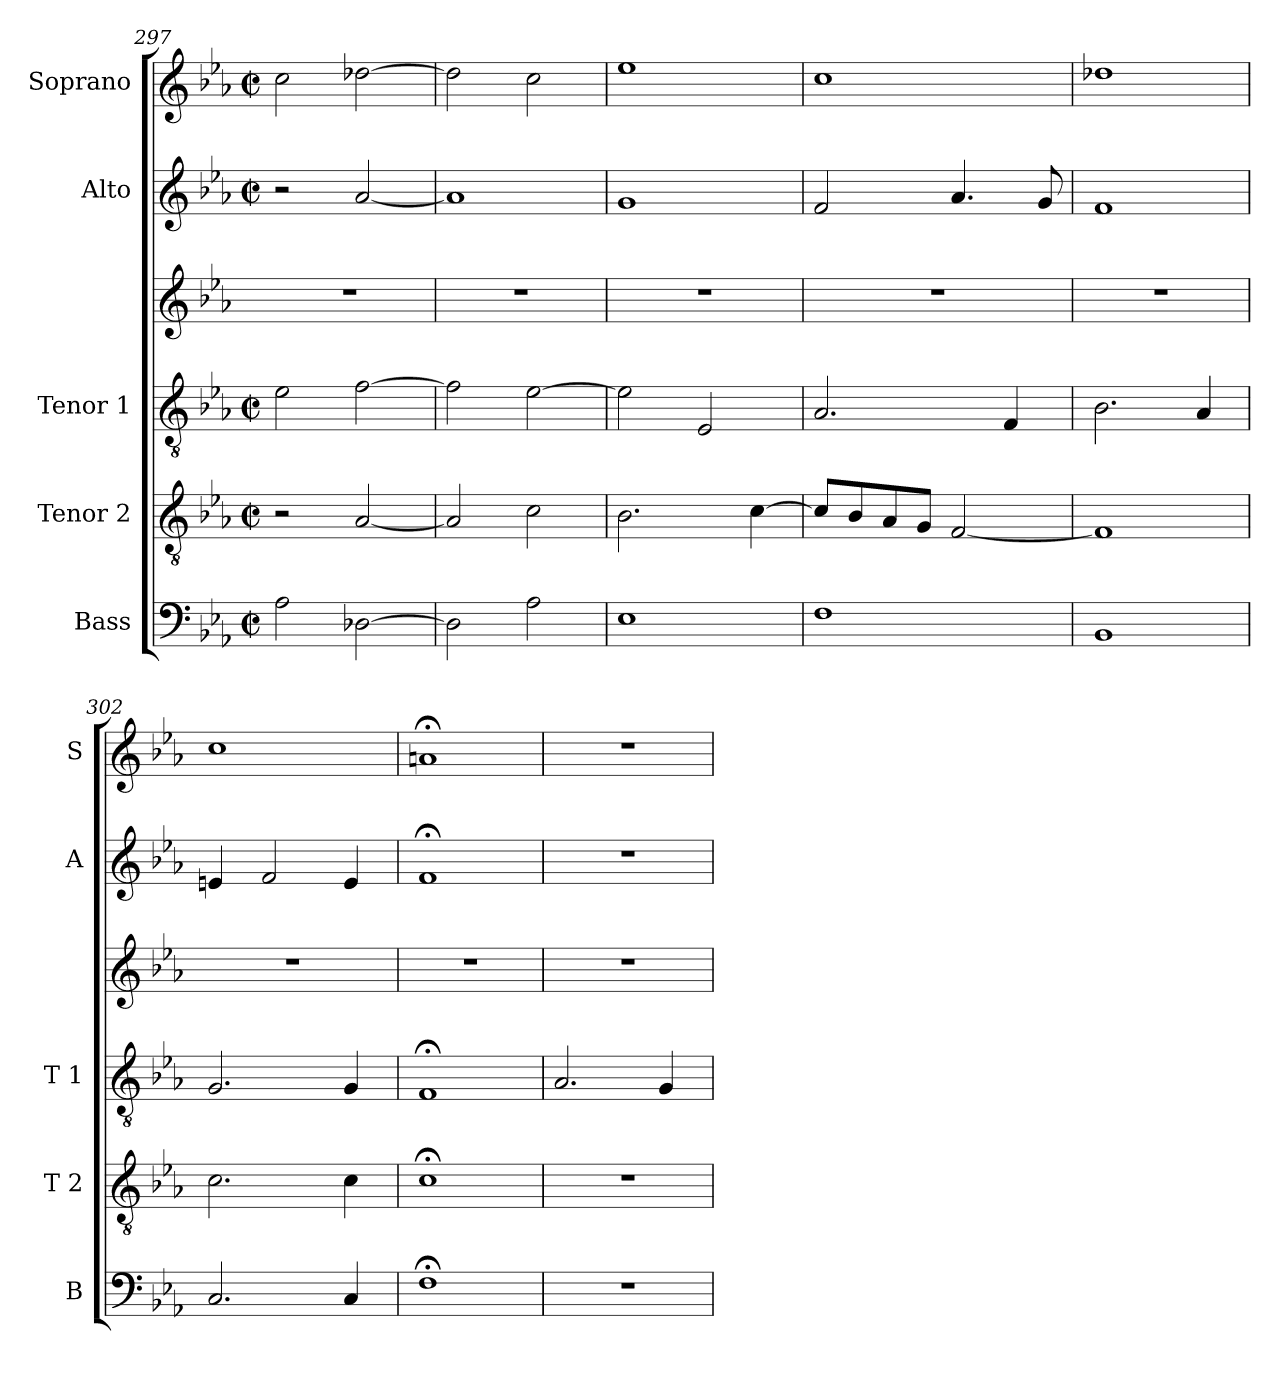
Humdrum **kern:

**kern	**kern	**kern	**kern	**kern	**kern
*part6	*part5	*part4	*part3	*part2	*part1
*staff6	*staff5	*staff4	*staff3	*staff2	*staff1
*I"Bass	*I"Tenor 2	*I"Tenor 1	*	*I"Alto	*I"Soprano
*I'B	*I'T 2	*I'T 1	*	*I'A	*I'S
!!LO:LB:g=z
*clefF4	*clefGv2	*clefGv2	*clefG2	*clefG2	*clefG2
*k[b-e-a-]	*k[b-e-a-]	*k[b-e-a-]	*k[b-e-a-]	*k[b-e-a-]	*k[b-e-a-]
*E-:	*E-:	*E-:	*E-:	*E-:	*E-:
*M2/2	*M2/2	*M2/2	*	*M2/2	*M2/2
*met(c|)	*met(c|)	*met(c|)	*	*met(c|)	*met(c|)
=297	=297	=297	=297	=297	=297
2A-\	2r	2e-\	1r	2r	2cc\
[>2D-X\	[<2A-/	[>2f\	.	[<2a-/	[>2dd-X\
=298	=298	=298	=298	=298	=298
2D-\]	2A-/]	2f\]	1r	1a-]	2dd-\]
2A-\	2c\	[>2e-\	.	.	2cc\
=299	=299	=299	=299	=299	=299
1E-	2.B-\	2e-\]	1r	1g	1ee-
.	.	2E-/	.	.	.
.	[>4c\	.	.	.	.
=300	=300	=300	=300	=300	=300
1F	8c/L]	2.A-/	1r	2f/	1cc
.	8B-/	.	.	.	.
.	8A-/	.	.	.	.
.	8G/J	.	.	.	.
.	[<2F/	.	.	4.a-/	.
.	.	4F/	.	.	.
.	.	.	.	8g/	.
=301	=301	=301	=301	=301	=301
1BB-	1F]	2.B-\	1r	1f	1dd-X
.	.	4A-/	.	.	.
=302	=302	=302	=302	=302	=302
2.C/	2.c\	2.G/	1r	4en/	1cc
.	.	.	.	2f/	.
4C/	4c\	4G/	.	4e/	.
=303	=303	=303	=303	=303	=303
1F;<	1c;<	1F;	1r	1f;	1an;
!!LO:PB:g=z
=304	=304	=304	=304	=304	=304
1r	1r	2.A-/	1r	1r	1r
.	.	4G/	.	.	.
=	=	=	=	=	=
*-	*-	*-	*-	*-	*-
